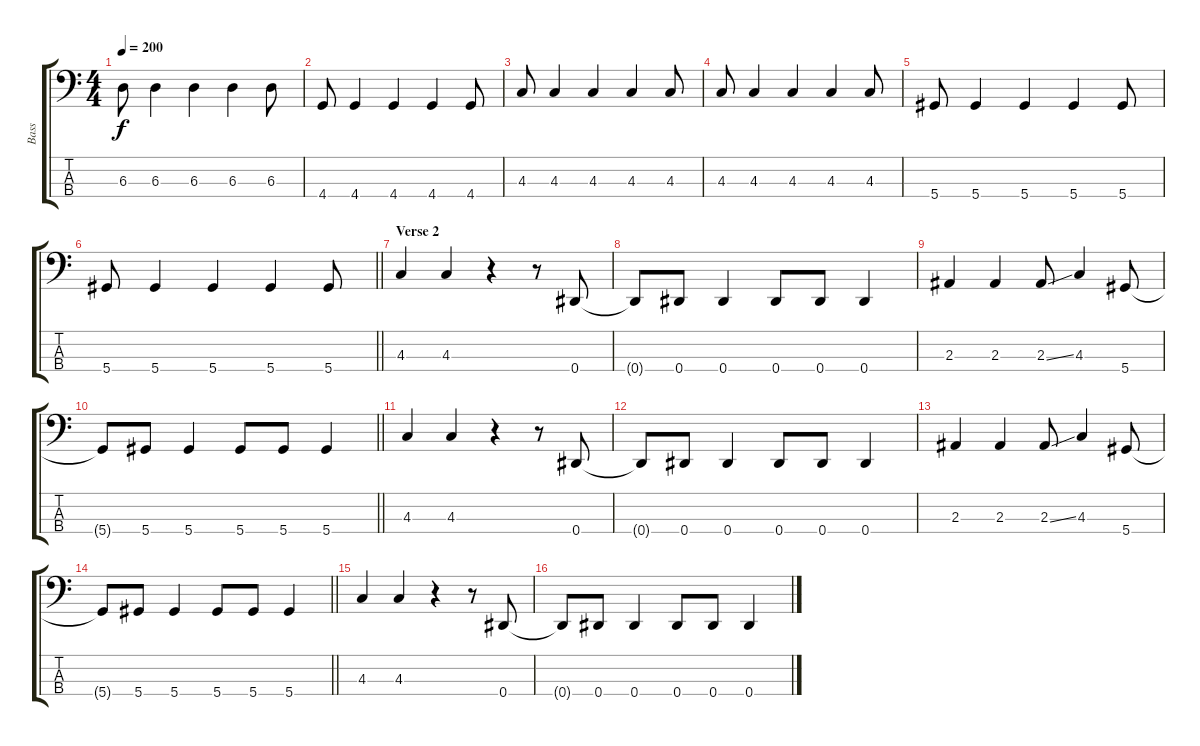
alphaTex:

\track ("Bass" "Bass") {instrument electricbasspick}
\staff {score tabs}
\tuning (Gb2 Db2 Ab1 Eb1) {hide}
\ts (4 4)
\tempo 200
\clef f4
\ks c
6.3.8{dy f} 6.3.4 6.3.4 6.3.4 6.3.8 |
4.4.8 4.4.4 4.4.4 4.4.4 4.4.8 |
4.3.8 4.3.4 4.3.4 4.3.4 4.3.8 |
4.3.8 4.3.4 4.3.4 4.3.4 4.3.8 |
5.4.8 5.4.4 5.4.4 5.4.4 5.4.8 |
\barLineRight lightlight
5.4.8 5.4.4 5.4.4 5.4.4 5.4.8 |
\section ("" "Verse 2")
4.3.4 4.3.4 r.4 r.8 0.4.8 |
0.4{t}.8 0.4.8 0.4.4 0.4.8 0.4.8 0.4.4 |
2.3.4 2.3.4 2.3{ss}.8 4.3.4 5.4.8 |
\barLineRight lightlight
5.4{t}.8 5.4.8 5.4.4 5.4.8 5.4.8 5.4.4 |
4.3.4 4.3.4 r.4 r.8 0.4.8 |
0.4{t}.8 0.4.8 0.4.4 0.4.8 0.4.8 0.4.4 |
2.3.4 2.3.4 2.3{ss}.8 4.3.4 5.4.8 |
\barLineRight lightlight
5.4{t}.8 5.4.8 5.4.4 5.4.8 5.4.8 5.4.4 |
4.3.4 4.3.4 r.4 r.8 0.4.8 |
0.4{t}.8 0.4.8 0.4.4 0.4.8 0.4.8 0.4.4
